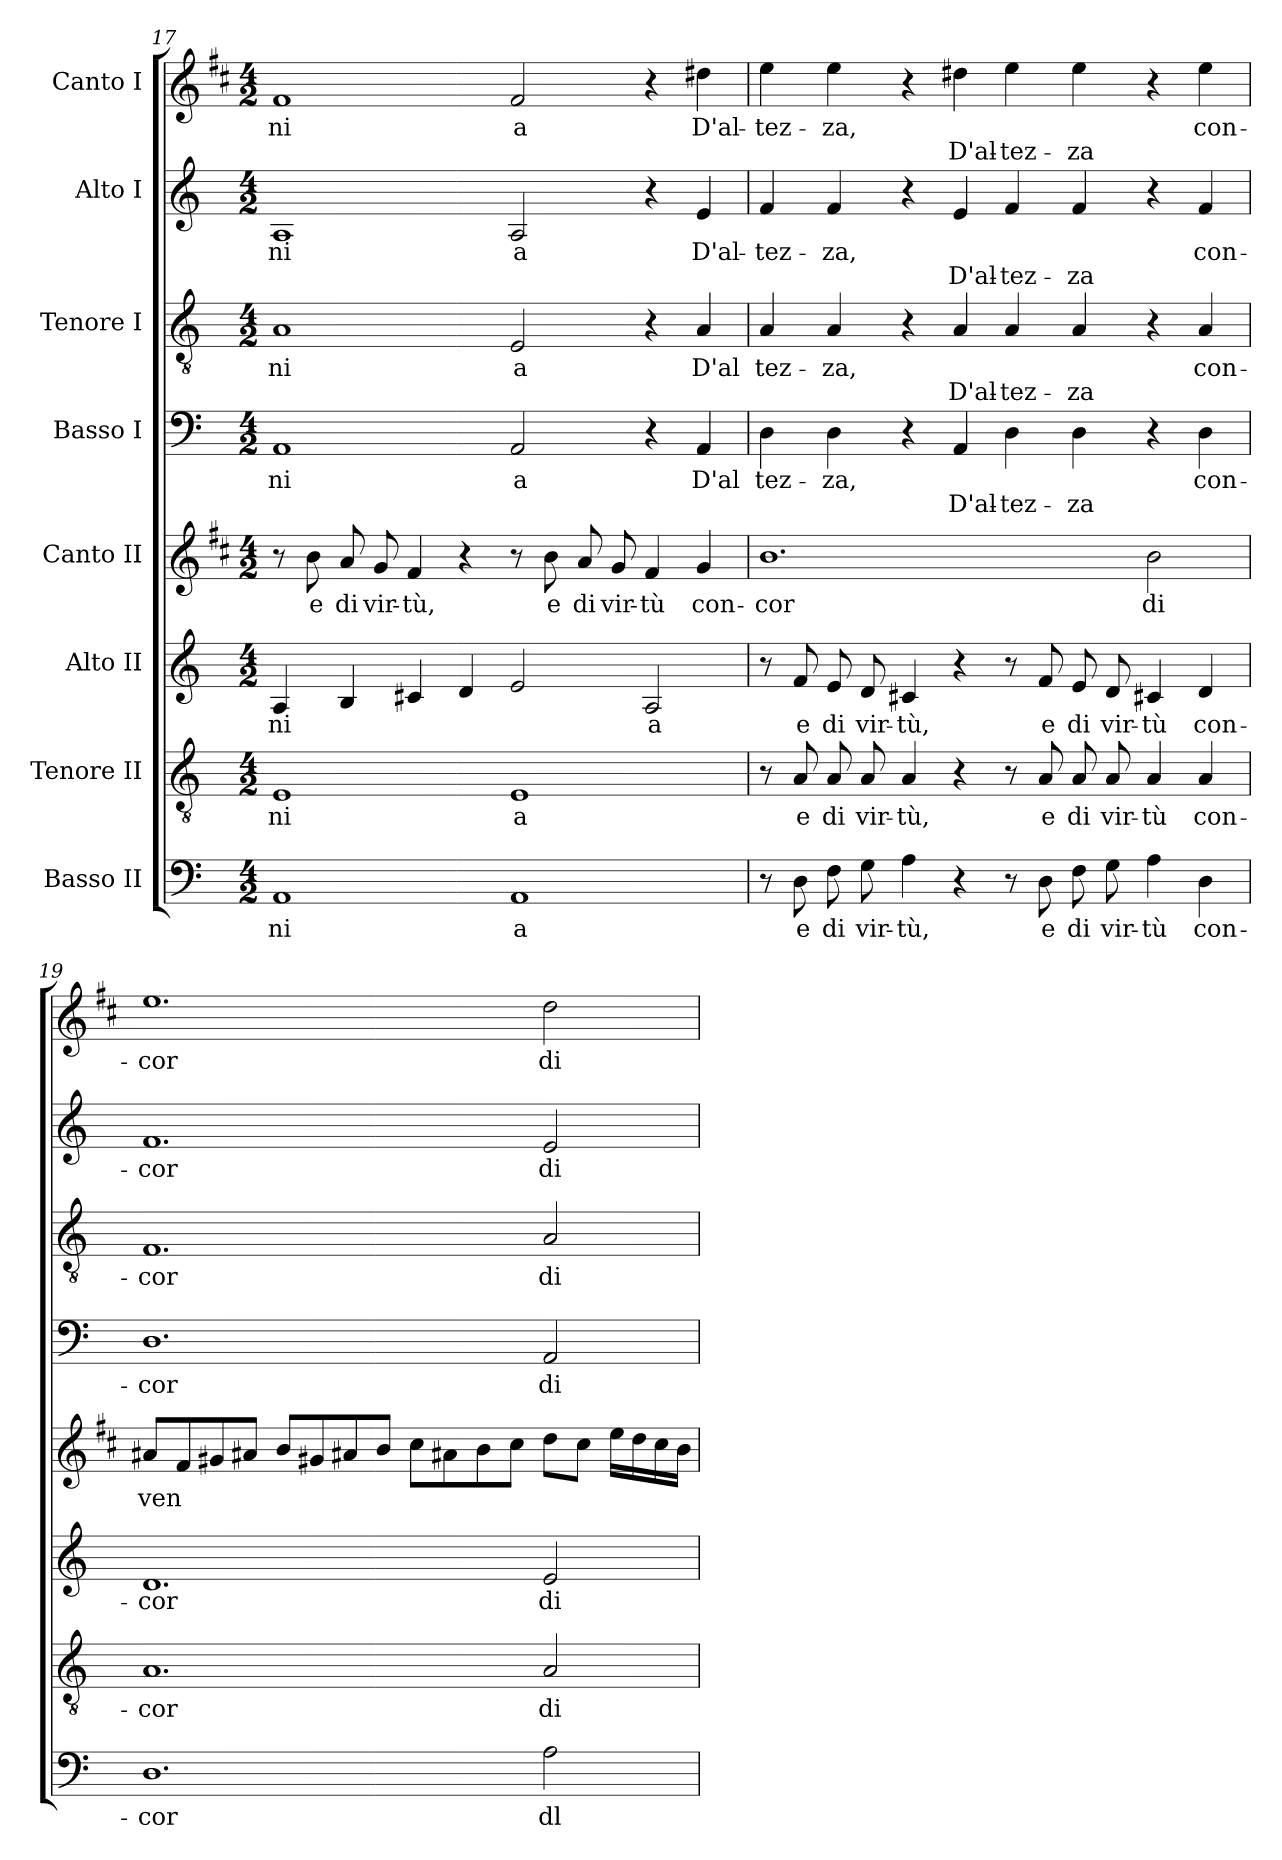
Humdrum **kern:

**kern	**text	**kern	**text	**kern	**text	**kern	**text	**kern	**text	**text	**kern	**text	**text	**kern	**text	**text	**kern	**text	**text
*part8	*part8	*part7	*part7	*part6	*part6	*part5	*part5	*part4	*part4	*part4	*part3	*part3	*part3	*part2	*part2	*part2	*part1	*part1	*part1
*staff8	*staff8	*staff7	*staff7	*staff6	*staff6	*staff5	*staff5	*staff4	*staff4	*staff4	*staff3	*staff3	*staff3	*staff2	*staff2	*staff2	*staff1	*staff1	*staff1
*I"Basso II	*	*I"Tenore II	*	*I"Alto II	*	*I"Canto II	*	*I"Basso I	*	*	*I"Tenore I	*	*	*I"Alto I	*	*	*I"Canto I	*	*
!!LO:LB:g=z
*clefF4	*	*clefGv2	*	*clefG2	*	*clefG2	*	*clefF4	*	*	*clefGv2	*	*	*clefG2	*	*	*clefG2	*	*
*	*	*	*	*	*	*ITrd1c2	*	*	*	*	*	*	*	*	*	*	*ITrd1c2	*	*
*k[]	*	*k[]	*	*k[]	*	*k[]	*	*k[]	*	*	*k[]	*	*	*k[]	*	*	*k[]	*	*
*C:	*	*C:	*	*C:	*	*C:	*	*C:	*	*	*C:	*	*	*C:	*	*	*C:	*	*
*M4/2	*	*M4/2	*	*M4/2	*	*M4/2	*	*M4/2	*	*	*M4/2	*	*	*M4/2	*	*	*M4/2	*	*
=17	=17	=17	=17	=17	=17	=17	=17	=17	=17	=17	=17	=17	=17	=17	=17	=17	=17	=17	=17
!	!LO:LY:b	!	!LO:LY:b	!	!LO:LY:b	!	!	!	!LO:LY:b	!	!	!LO:LY:b	!	!	!LO:LY:b	!	!	!LO:LY:b	!
1AA	-ni	1E	-ni	4A	ni	8r	.	1AA	-ni	.	1A	-ni	.	1A	ni	.	1e	-ni	.
!	!	!	!	!	!	!	!LO:LY:b	!	!	!	!	!	!	!	!	!	!	!	!
.	.	.	.	.	.	8a	e	.	.	.	.	.	.	.	.	.	.	.	.
!	!	!	!	!	!	!	!LO:LY:b	!	!	!	!	!	!	!	!	!	!	!	!
.	.	.	.	4B	.	8g	di	.	.	.	.	.	.	.	.	.	.	.	.
!	!	!	!	!	!	!	!LO:LY:b	!	!	!	!	!	!	!	!	!	!	!	!
.	.	.	.	.	.	8f	vir-	.	.	.	.	.	.	.	.	.	.	.	.
!	!	!	!	!	!	!	!LO:LY:b	!	!	!	!	!	!	!	!	!	!	!	!
.	.	.	.	4c#X	.	4e	-tù,	.	.	.	.	.	.	.	.	.	.	.	.
.	.	.	.	4d	.	4r	.	.	.	.	.	.	.	.	.	.	.	.	.
!	!LO:LY:b	!	!LO:LY:b	!	!	!	!	!	!LO:LY:b	!	!	!LO:LY:b	!	!	!LO:LY:b	!	!	!LO:LY:b	!
1AA	a	1E	a	2e	.	8r	.	2AA	a	.	2E	a	.	2A	a	.	2e	a	.
!	!	!	!	!	!	!	!LO:LY:b	!	!	!	!	!	!	!	!	!	!	!	!
.	.	.	.	.	.	8a	e	.	.	.	.	.	.	.	.	.	.	.	.
!	!	!	!	!	!	!	!LO:LY:b	!	!	!	!	!	!	!	!	!	!	!	!
.	.	.	.	.	.	8g	di	.	.	.	.	.	.	.	.	.	.	.	.
!	!	!	!	!	!	!	!LO:LY:b	!	!	!	!	!	!	!	!	!	!	!	!
.	.	.	.	.	.	8f	vir-	.	.	.	.	.	.	.	.	.	.	.	.
!	!	!	!	!	!LO:LY:b	!	!LO:LY:b	!	!	!	!	!	!	!	!	!	!	!	!
.	.	.	.	2A	a	4e	-tù	4r	.	.	4r	.	.	4r	.	.	4r	.	.
!	!	!	!	!	!	!	!LO:LY:b	!	!LO:LY:b	!	!	!LO:LY:b	!	!	!LO:LY:b	!	!	!LO:LY:b	!
.	.	.	.	.	.	4f	con-	4AA	D'al	.	4A	D'al	.	4e	D'al-	.	4cc#X	D'al-	.
=18	=18	=18	=18	=18	=18	=18	=18	=18	=18	=18	=18	=18	=18	=18	=18	=18	=18	=18	=18
!	!	!	!	!	!	!	!LO:LY:b	!	!LO:LY:b	!	!	!LO:LY:b	!	!	!LO:LY:b	!	!	!LO:LY:b	!
8r	.	8r	.	8r	.	1.a	-cor	4D	tez-	.	4A	tez-	.	4f	-tez-	.	4dd	-tez-	.
!	!LO:LY:b	!	!LO:LY:b	!	!LO:LY:b	!	!	!	!	!	!	!	!	!	!	!	!	!	!
8D	e	8A	e	8f	e	.	.	.	.	.	.	.	.	.	.	.	.	.	.
!	!LO:LY:b	!	!LO:LY:b	!	!LO:LY:b	!	!	!	!LO:LY:b	!	!	!LO:LY:b	!	!	!LO:LY:b	!	!	!LO:LY:b	!
8F	di	8A	di	8e	di	.	.	4D	-za,	.	4A	-za,	.	4f	-za,	.	4dd	-za,	.
!	!LO:LY:b	!	!LO:LY:b	!	!LO:LY:b	!	!	!	!	!	!	!	!	!	!	!	!	!	!
8G	vir-	8A	vir-	8d	vir-	.	.	.	.	.	.	.	.	.	.	.	.	.	.
!	!LO:LY:b	!	!LO:LY:b	!	!LO:LY:b	!	!	!	!	!	!	!	!	!	!	!	!	!	!
4A	-tù,	4A	-tù,	4c#X	-tù,	.	.	4r	.	.	4r	.	.	4r	.	.	4r	.	.
!	!	!	!	!	!	!	!	!	!	!LO:LY:b	!	!	!LO:LY:b	!	!	!LO:LY:b	!	!	!LO:LY:b
4r	.	4r	.	4r	.	.	.	4AA	.	D'al-	4A	.	D'al-	4e	.	D'al-	4cc#X	.	D'al-
!	!	!	!	!	!	!	!	!	!	!LO:LY:b	!	!	!LO:LY:b	!	!	!LO:LY:b	!	!	!LO:LY:b
8r	.	8r	.	8r	.	.	.	4D	.	-tez-	4A	.	-tez-	4f	.	-tez-	4dd	.	-tez-
!	!LO:LY:b	!	!LO:LY:b	!	!LO:LY:b	!	!	!	!	!	!	!	!	!	!	!	!	!	!
8D	e	8A	e	8f	e	.	.	.	.	.	.	.	.	.	.	.	.	.	.
!	!LO:LY:b	!	!LO:LY:b	!	!LO:LY:b	!	!	!	!	!LO:LY:b	!	!	!LO:LY:b	!	!	!LO:LY:b	!	!	!LO:LY:b
8F	di	8A	di	8e	di	.	.	4D	.	-za	4A	.	-za	4f	.	-za	4dd	.	-za
!	!LO:LY:b	!	!LO:LY:b	!	!LO:LY:b	!	!	!	!	!	!	!	!	!	!	!	!	!	!
8G	vir-	8A	vir-	8d	vir-	.	.	.	.	.	.	.	.	.	.	.	.	.	.
!	!LO:LY:b	!	!LO:LY:b	!	!LO:LY:b	!	!LO:LY:b	!	!	!	!	!	!	!	!	!	!	!	!
4A	-tù	4A	-tù	4c#X	-tù	2a	di	4r	.	.	4r	.	.	4r	.	.	4r	.	.
!	!LO:LY:b	!	!LO:LY:b	!	!LO:LY:b	!	!	!	!LO:LY:b	!	!	!LO:LY:b	!	!	!LO:LY:b	!	!	!LO:LY:b	!
4D	con-	4A	con-	4d	con-	.	.	4D	con-	.	4A	con-	.	4f	con-	.	4dd	con-	.
=19	=19	=19	=19	=19	=19	=19	=19	=19	=19	=19	=19	=19	=19	=19	=19	=19	=19	=19	=19
!	!LO:LY:b	!	!LO:LY:b	!	!LO:LY:b	!	!LO:LY:b	!	!LO:LY:b	!	!	!LO:LY:b	!	!	!LO:LY:b	!	!	!LO:LY:b	!
1.D	-cor	1.A	-cor	1.d	-cor	8g#XL	ven	1.D	-cor	.	1.F	-cor	.	1.f	-cor	.	1.dd	-cor	.
.	.	.	.	.	.	8e	.	.	.	.	.	.	.	.	.	.	.	.	.
.	.	.	.	.	.	8f#X	.	.	.	.	.	.	.	.	.	.	.	.	.
.	.	.	.	.	.	8g#XJ	.	.	.	.	.	.	.	.	.	.	.	.	.
.	.	.	.	.	.	8aL	.	.	.	.	.	.	.	.	.	.	.	.	.
.	.	.	.	.	.	8f#X	.	.	.	.	.	.	.	.	.	.	.	.	.
.	.	.	.	.	.	8g#X	.	.	.	.	.	.	.	.	.	.	.	.	.
.	.	.	.	.	.	8aJ	.	.	.	.	.	.	.	.	.	.	.	.	.
.	.	.	.	.	.	8bL	.	.	.	.	.	.	.	.	.	.	.	.	.
.	.	.	.	.	.	8g#X	.	.	.	.	.	.	.	.	.	.	.	.	.
.	.	.	.	.	.	8a	.	.	.	.	.	.	.	.	.	.	.	.	.
.	.	.	.	.	.	8bJ	.	.	.	.	.	.	.	.	.	.	.	.	.
!	!LO:LY:b	!	!LO:LY:b	!	!LO:LY:b	!	!	!	!LO:LY:b	!	!	!LO:LY:b	!	!	!LO:LY:b	!	!	!LO:LY:b	!
2A	dl	2A	di	2e	di	8ccL	.	2AA	di	.	2A	di	.	2e	di	.	2cc	di	.
.	.	.	.	.	.	8bJ	.	.	.	.	.	.	.	.	.	.	.	.	.
.	.	.	.	.	.	16ddLL	.	.	.	.	.	.	.	.	.	.	.	.	.
.	.	.	.	.	.	16cc	.	.	.	.	.	.	.	.	.	.	.	.	.
.	.	.	.	.	.	16b	.	.	.	.	.	.	.	.	.	.	.	.	.
.	.	.	.	.	.	16aJJ	.	.	.	.	.	.	.	.	.	.	.	.	.
=	=	=	=	=	=	=	=	=	=	=	=	=	=	=	=	=	=	=	=
*-	*-	*-	*-	*-	*-	*-	*-	*-	*-	*-	*-	*-	*-	*-	*-	*-	*-	*-	*-
